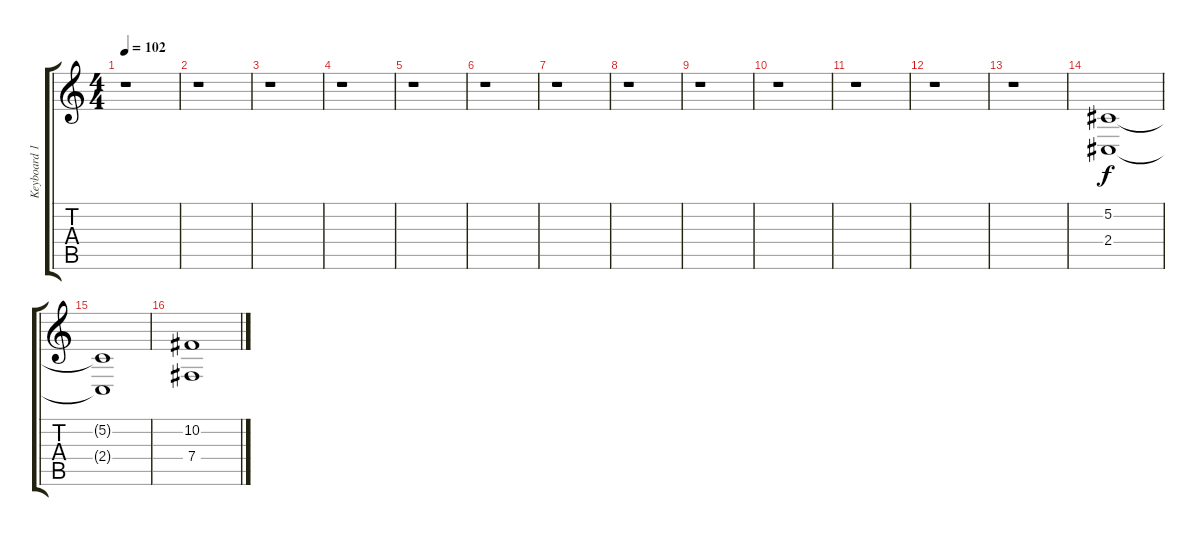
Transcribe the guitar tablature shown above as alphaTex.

\track ("Keyboard 1" "Keyboard 1") {instrument brasssection}
\staff {score tabs}
\tuning (Db4 Ab3 E3 B2 Gb2 Db2) {hide}
\ts (4 4)
\tempo 102
\clef g2
\ks c
r.1{dy f} |
r.1 |
r.1 |
r.1 |
r.1 |
\section ("" "")
r.1 |
r.1 |
r.1 |
r.1 |
r.1 |
r.1 |
r.1 |
r.1 |
(5.2 2.4).1 |
(5.2{t} 2.4{t}).1 |
(10.2 7.4).1
